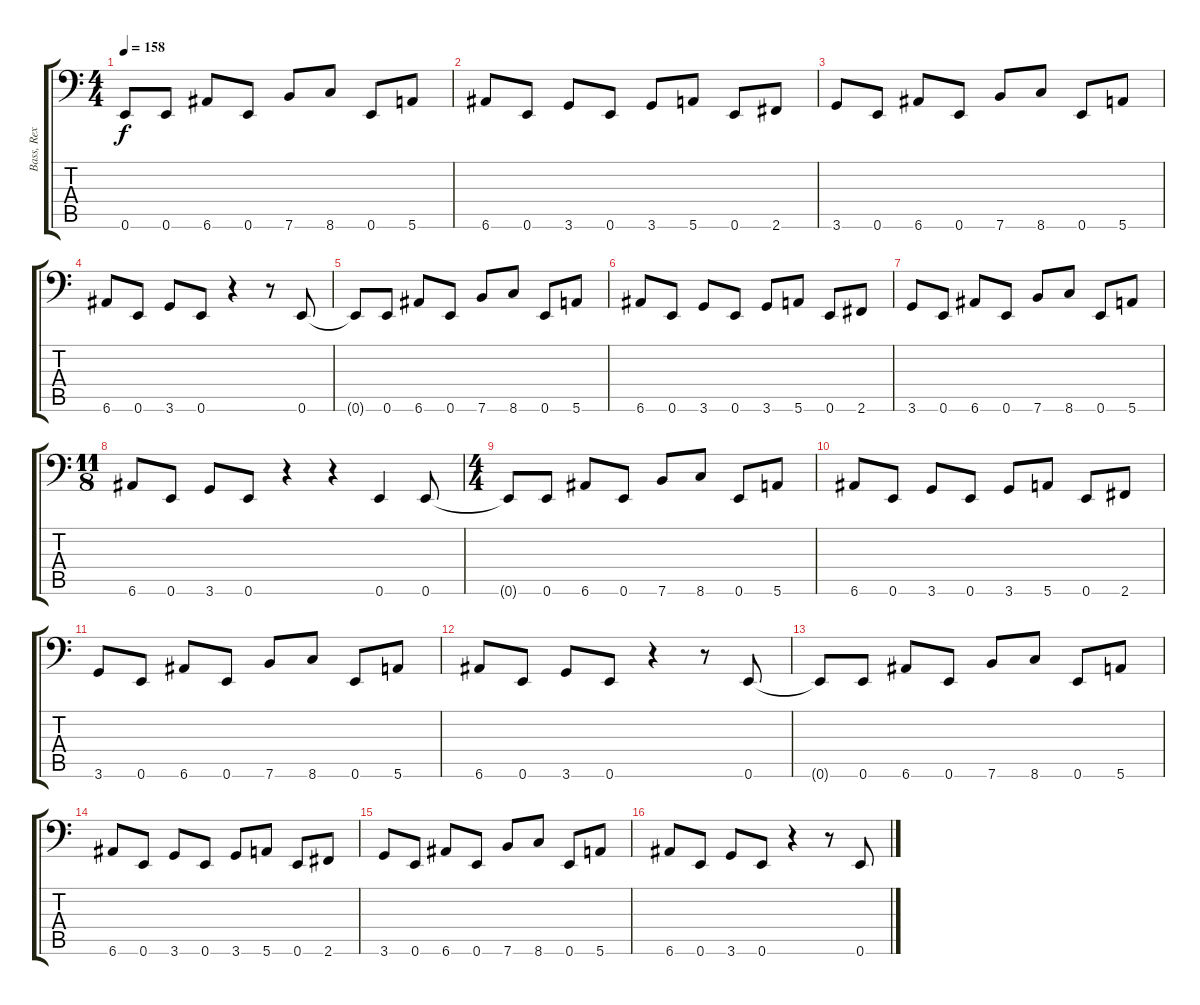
\track ("Bass, Rex" "Bass, Rex") {instrument electricbasspick}
\staff {score tabs}
\tuning (E3 B2 G2 D2 A1 E1) {hide}
\ts (4 4)
\tempo 158
\clef f4
\ks c
0.6{t}.8{dy f} 0.6.8 6.6.8 0.6.8 7.6.8 8.6.8 0.6.8 5.6.8 |
6.6.8 0.6.8 3.6.8 0.6.8 3.6.8 5.6.8 0.6.8 2.6.8 |
3.6.8 0.6.8 6.6.8 0.6.8 7.6.8 8.6.8 0.6.8 5.6.8 |
6.6.8 0.6.8 3.6.8 0.6.8 r.4 r.8 0.6.8 |
0.6{t}.8 0.6.8 6.6.8 0.6.8 7.6.8 8.6.8 0.6.8 5.6.8 |
6.6.8 0.6.8 3.6.8 0.6.8 3.6.8 5.6.8 0.6.8 2.6.8 |
3.6.8 0.6.8 6.6.8 0.6.8 7.6.8 8.6.8 0.6.8 5.6.8 |
\ts (11 8)
6.6.8 0.6.8 3.6.8 0.6.8 r.4 r.4 0.6.4 0.6.8 |
\ts (4 4)
0.6{t}.8 0.6.8 6.6.8 0.6.8 7.6.8 8.6.8 0.6.8 5.6.8 |
6.6.8 0.6.8 3.6.8 0.6.8 3.6.8 5.6.8 0.6.8 2.6.8 |
3.6.8 0.6.8 6.6.8 0.6.8 7.6.8 8.6.8 0.6.8 5.6.8 |
6.6.8 0.6.8 3.6.8 0.6.8 r.4 r.8 0.6.8 |
0.6{t}.8 0.6.8 6.6.8 0.6.8 7.6.8 8.6.8 0.6.8 5.6.8 |
6.6.8 0.6.8 3.6.8 0.6.8 3.6.8 5.6.8 0.6.8 2.6.8 |
3.6.8 0.6.8 6.6.8 0.6.8 7.6.8 8.6.8 0.6.8 5.6.8 |
6.6.8 0.6.8 3.6.8 0.6.8 r.4 r.8 0.6.8
